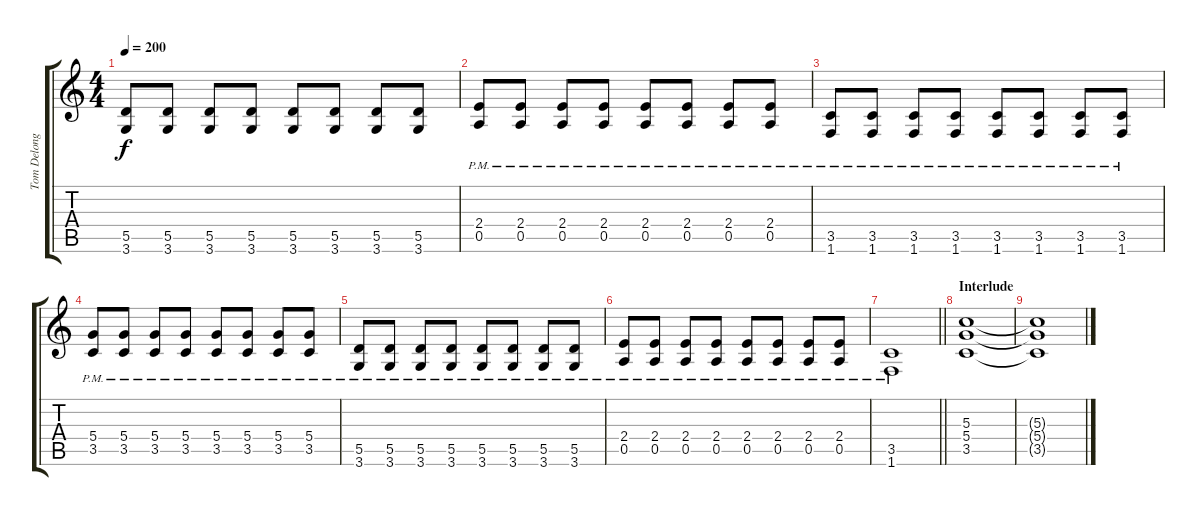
\track ("Tom Delonge (Distortion)" "Tom Delong") {instrument overdrivenguitar}
\staff {score tabs}
\tuning (E4 B3 G3 D3 A2 E2) {hide}
\ts (4 4)
\tempo 200
\clef g2
\ks c
(5.5 3.6).8{dy f} (5.5 3.6).8 (5.5 3.6).8 (5.5 3.6).8 (5.5 3.6).8 (5.5 3.6).8 (5.5 3.6).8 (5.5 3.6).8 |
(2.4{pm} 0.5{pm}).8 (2.4{pm} 0.5{pm}).8 (2.4{pm} 0.5{pm}).8 (2.4{pm} 0.5{pm}).8 (2.4{pm} 0.5{pm}).8 (2.4{pm} 0.5{pm}).8 (2.4{pm} 0.5{pm}).8 (2.4{pm} 0.5{pm}).8 |
(3.5{pm} 1.6{pm}).8 (3.5{pm} 1.6{pm}).8 (3.5{pm} 1.6{pm}).8 (3.5{pm} 1.6{pm}).8 (3.5{pm} 1.6{pm}).8 (3.5{pm} 1.6{pm}).8 (3.5{pm} 1.6{pm}).8 (3.5{pm} 1.6{pm}).8 |
(5.4{pm} 3.5{pm}).8 (5.4{pm} 3.5{pm}).8 (5.4{pm} 3.5{pm}).8 (5.4{pm} 3.5{pm}).8 (5.4{pm} 3.5{pm}).8 (5.4{pm} 3.5{pm}).8 (5.4{pm} 3.5{pm}).8 (5.4{pm} 3.5{pm}).8 |
(5.5{pm} 3.6{pm}).8 (5.5{pm} 3.6{pm}).8 (5.5{pm} 3.6{pm}).8 (5.5{pm} 3.6{pm}).8 (5.5{pm} 3.6{pm}).8 (5.5{pm} 3.6{pm}).8 (5.5{pm} 3.6{pm}).8 (5.5{pm} 3.6{pm}).8 |
(2.4{pm} 0.5{pm}).8 (2.4{pm} 0.5{pm}).8 (2.4{pm} 0.5{pm}).8 (2.4{pm} 0.5{pm}).8 (2.4{pm} 0.5{pm}).8 (2.4{pm} 0.5{pm}).8 (2.4{pm} 0.5{pm}).8 (2.4{pm} 0.5{pm}).8 |
\barLineRight lightlight
(3.5{pm} 1.6{pm}).1 |
\section ("" "Interlude")
(5.3 5.4 3.5).1 |
(5.3{t} 5.4{t} 3.5{t}).1
